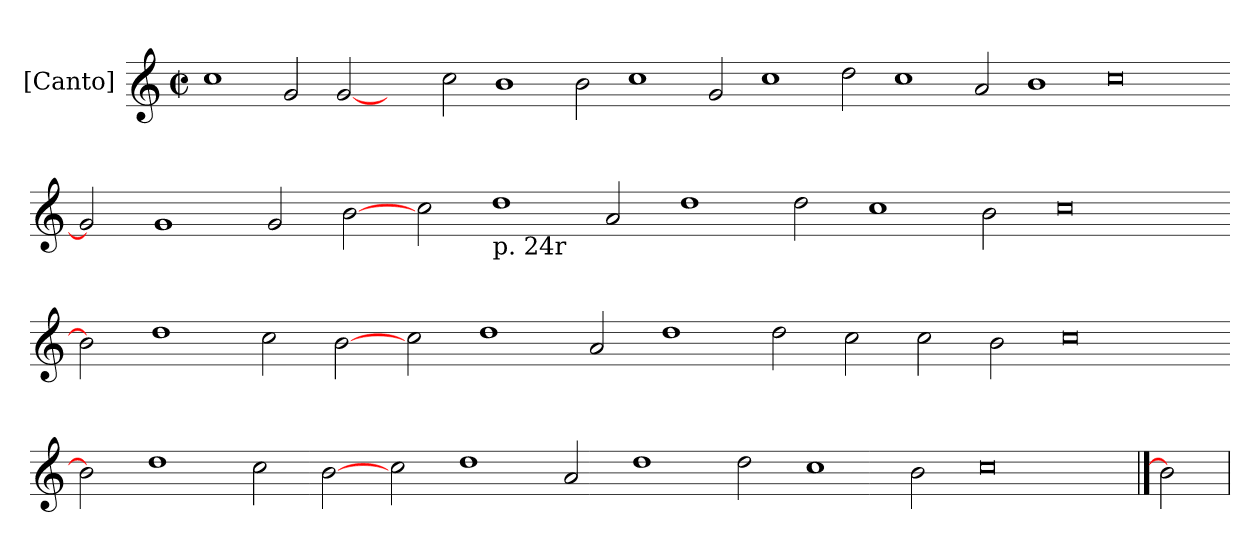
**kern
*part1
*staff1
*I"[Canto]
*clefG2
*M2/1
*met(c|)
=
1cc
2g
[2g
2ryy
2cc
1b
2b
1cc
2g
1cc
2dd
1cc
2a
1b
0cc
=-
2g]
1g
2g
[2b
2cc
!LO:TX:b:t=p. 24r
1dd
2a
1dd
2dd
1cc
2b
0cc
=-
2b]
1dd
2cc
[2b
2cc
1dd
2a
1dd
2dd
2cc
2cc
2b
0cc
=-
2b]
1dd
2cc
[2b
2cc
1dd
2a
1dd
2dd
1cc
2b
0cc
==1
2b]
=
*-
